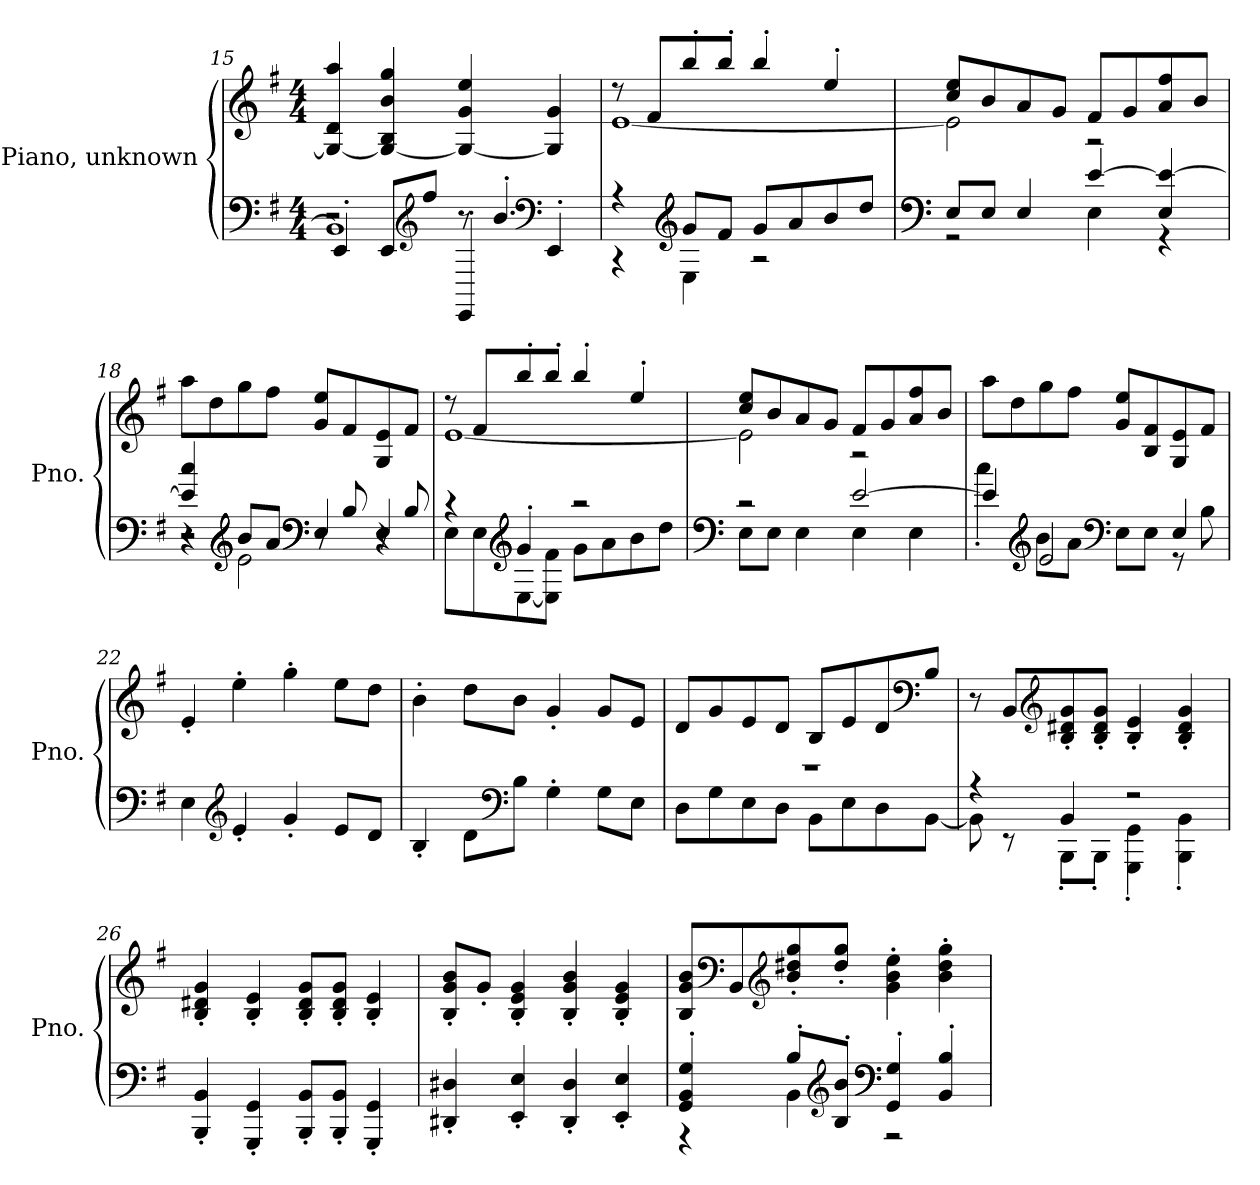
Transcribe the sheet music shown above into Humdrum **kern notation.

**kern	**kern
*part1	*part1
*staff2	*staff1
*I"Piano, unknown	*
*I'Pno.	*
!!LO:LB:g=z
*clefF4	*clefG2
*k[f#]	*k[f#]
*M4/4	*M4/4
=15	=15
*^	*
*	*^	*
2r	1BB]	4EE'/	4G/_ 4d/ 4aa/
.	.	8EE/L	4G/_ 4B/ 4b/ 4gg/
*clefG2	*	*	*
.	.	8ff#/J	.
8r	.	4EE'/	4G/_ 4g/ 4ee/
4.b'/	.	.	.
*clefF4	*	*	*
.	.	4EE'/	4G/] 4g/
*	*v	*v	*
=16	=16	=16
*	*	*^
4r	4r	8r	[1e
.	.	8f#/L	.
*clefG2	*	*	*
8g/L	4E\	8bb'/	.
8f#/J	.	8bb'/J	.
8g/L	2r	4bb'/	.
8a/	.	.	.
8b/	.	4ee'/	.
8dd/J	.	.	.
=17	=17	=17	=17
*clefF4	*	*	*
8E/L	2r	8cc/ 8ee/L	2e\]
8E/J	.	8b/	.
4E/	.	8a/	.
.	.	8g/J	.
[4e/	4E\	8f#/L	2r
.	.	8g/	.
4E/ 4e/_	4r	8a/ 8ff#/	.
.	.	8b/J	.
*	*	*v	*v
=18	=18	=18
*	*^	*
4e/] 4cc/	4r	2r	8aa\L
.	.	.	8dd\
*clefG2	*	*	*
8b/L	2e\	.	8gg\
8a/J	.	.	8ff#\J
*clefF4	*	*	*
8r	.	4E/	8g/ 8ee/L
8B/	.	.	8f#/
8r	4r	4E/	8G/ 8e/
8B/	.	.	8f#/J
*	*v	*v	*
!!LO:PB:g=z
=19	=19	=19
*	*	*^
4r	8E\L	8r	[1e
.	8E\	8f#/L	.
*clefG2	*	*	*
4g'/	[8E\	8bb'/	.
.	8E\] 8f#\J	8bb'/J	.
2r	8g\L	4bb'/	.
.	8a\	.	.
.	8b\	4ee'/	.
.	8dd\J	.	.
=20	=20	=20	=20
*clefF4	*	*	*
2r	8E\L	8cc/ 8ee/L	2e\]
.	8E\J	8b/	.
.	4E\	8a/	.
.	.	8g/J	.
[2e/	4E\	8f#/L	2r
.	.	8g/	.
.	4E\	8a/ 8ff#/	.
.	.	8b/J	.
*	*	*v	*v
=21	=21	=21
4e/]	4cc'\	8aa\L
.	.	8dd\
*clefG2	*	*
2e/	8b\L	8gg\
.	8a\J	8ff#\J
*clefF4	*	*
.	8E\L	8g/ 8ee/L
.	8E\J	8B/ 8f#/
4E/	8r	8G/ 8e/
.	8B\	8f#/J
*v	*v	*
=22	=22
4E\	4e'/
*clefG2	*
4e'/	4ee'\
4g'/	4gg'\
8e/L	8ee\L
8d/J	8dd\J
!!LO:LB:g=z
=23	=23
4B'/	4b'\
8d\L	8dd\L
*clefF4	*
8B\J	8b\J
4G'\	4g'/
8G\L	8g/L
8E\J	8e/J
=24	=24
*^	*
1r	8D\L	8d/L
.	8G\	8g/
.	8E\	8e/
.	8D\J	8d/J
.	8BB\L	8B/L
.	8E\	8e/
.	8D\	8d/
*	*	*clefF4
.	[8BB\J	8B/J
=25	=25	=25
4r	8BB\]	8r
.	8r	8BB/L
*	*	*clefG2
4BB/	8BBB'\L	8B/' 8d#X/' 8g/'
.	8BBB'\J	8B/' 8d#/' 8g/'J
2r	4GGG\' 4GG\'	4B/' 4e/'
.	4BBB\' 4BB\'	4B/' 4d#/' 4g/'
*v	*v	*
=26	=26
4BBB/' 4BB/'	4B/' 4d#X/' 4g/'
4GGG/' 4GG/'	4B/' 4e/'
8BBB/' 8BB/'L	8B/' 8d#/' 8g/'L
8BBB/' 8BB/'J	8B/' 8d#/' 8g/'J
4GGG/' 4GG/'	4B/' 4e/'
=27	=27
4DD#X/' 4D#X/'	8B/' 8g/' 8b/'L
.	8g'/J
4EE/' 4E/'	4B/' 4e/' 4g/'
4DD#/' 4D#/'	4B/' 4g/' 4b/'
4EE/' 4E/'	4B/' 4e/' 4g/'
!!LO:LB:g=z
=28	=28
*^	*
4GG/' 4BB/' 4G/'	4r	8B/ 8g/ 8b/L
*	*	*clefF4
.	.	8BB/
*	*	*clefG2
8B'/L	4BB\	8b/' 8dd#X/' 8gg/'
*clefG2	*	*
8B/' 8b/'J	.	8dd#/' 8gg/'J
*clefF4	*	*
4GG/' 4G/'	2r	4g\' 4b\' 4ee\'
4BB/' 4B/'	.	4b\' 4dd#\' 4gg\'
*v	*v	*
=	=
*-	*-
